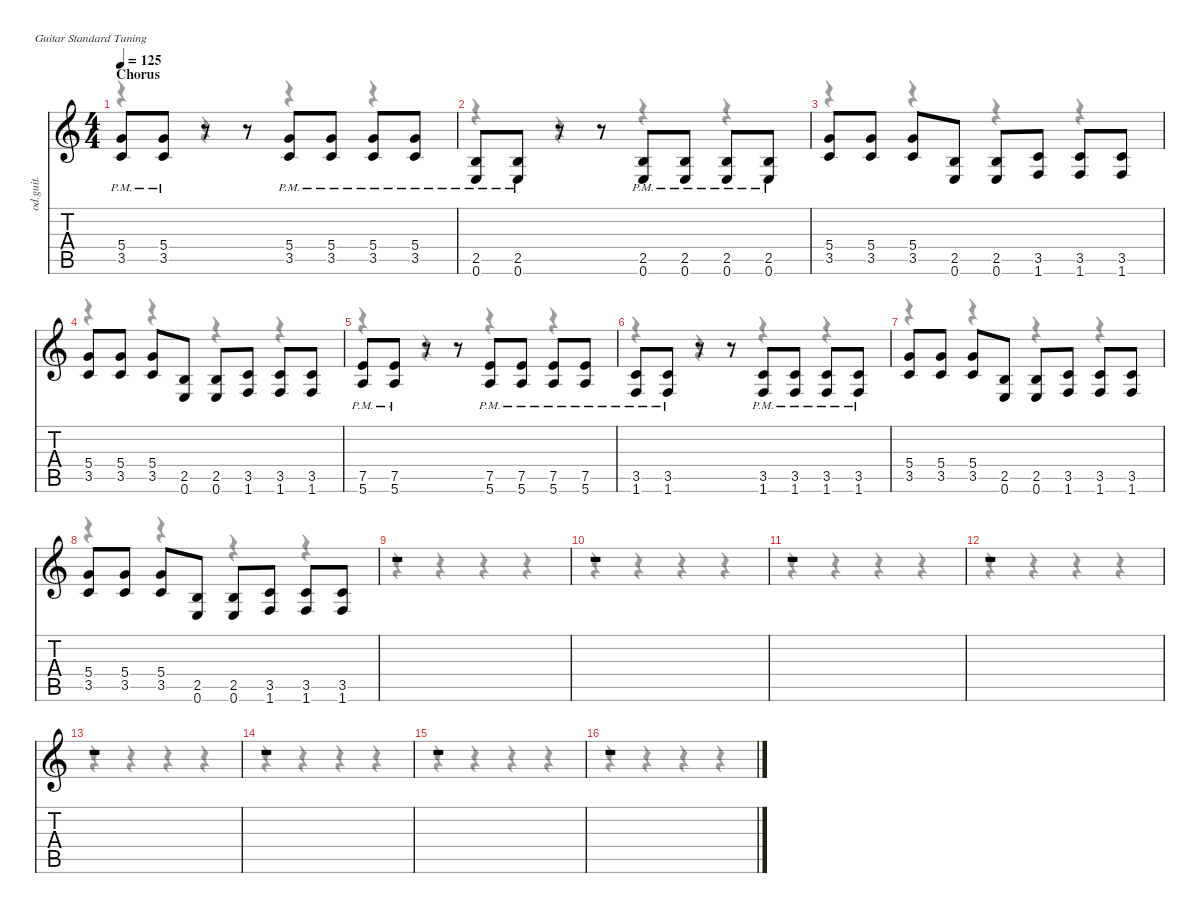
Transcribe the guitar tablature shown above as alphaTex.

\defaultSystemsLayout 4
\hideDynamics
\bracketExtendMode nobrackets
\otherSystemsTrackNameOrientation horizontal
\track ("Gtr OD" "od.guit.") {instrument overdrivenguitar}
\staff {score tabs}
\tuning (E4 B3 G3 D3 A2 E2)
\voice
\ts (4 4)
\section ("" "Chorus")
\tempo 125
\clef g2
\ks c
(5.4{pm} 3.5{pm}).8{dy f beam Up} (5.4{pm} 3.5{pm}).8{beam Up} r.8{beam Up} r.8{beam Up} (5.4{pm} 3.5{pm}).8{beam Up} (5.4{pm} 3.5{pm}).8{beam Up} (5.4{pm} 3.5{pm}).8{beam Up} (5.4{pm} 3.5{pm}).8{beam Up} |
(2.5{pm} 0.6{pm}).8{beam Up} (2.5{pm} 0.6{pm}).8{beam Up} r.8{beam Up} r.8{beam Up} (2.5{pm} 0.6{pm}).8{beam Up} (2.5{pm} 0.6{pm}).8{beam Up} (2.5{pm} 0.6{pm}).8{beam Up} (2.5{pm} 0.6{pm}).8{beam Up} |
(5.4 3.5).8{beam Up} (5.4 3.5).8{beam Up} (5.4 3.5).8{beam Up} (2.5 0.6).8{beam Up} (2.5 0.6).8{beam Up} (3.5 1.6).8{beam Up} (3.5 1.6).8{beam Up} (3.5 1.6).8{beam Up} |
(5.4 3.5).8{beam Up} (5.4 3.5).8{beam Up} (5.4 3.5).8{beam Up} (2.5 0.6).8{beam Up} (2.5 0.6).8{beam Up} (3.5 1.6).8{beam Up} (3.5 1.6).8{beam Up} (3.5 1.6).8{beam Up} |
(7.5{pm} 5.6{pm}).8{beam Up} (7.5{pm} 5.6{pm}).8{beam Up} r.8{beam Up} r.8{beam Up} (7.5{pm} 5.6{pm}).8{beam Up} (7.5{pm} 5.6{pm}).8{beam Up} (7.5{pm} 5.6{pm}).8{beam Up} (7.5{pm} 5.6{pm}).8{beam Up} |
(3.5{pm} 1.6{pm}).8{beam Up} (3.5{pm} 1.6{pm}).8{beam Up} r.8{beam Up} r.8{beam Up} (3.5{pm} 1.6{pm}).8{beam Up} (3.5{pm} 1.6{pm}).8{beam Up} (3.5{pm} 1.6{pm}).8{beam Up} (3.5{pm} 1.6{pm}).8{beam Up} |
(5.4 3.5).8{beam Up} (5.4 3.5).8{beam Up} (5.4 3.5).8{beam Up} (2.5 0.6).8{beam Up} (2.5 0.6).8{beam Up} (3.5 1.6).8{beam Up} (3.5 1.6).8{beam Up} (3.5 1.6).8{beam Up} |
(5.4 3.5).8{beam Up} (5.4 3.5).8{beam Up} (5.4 3.5).8{beam Up} (2.5 0.6).8{beam Up} (2.5 0.6).8{beam Up} (3.5 1.6).8{beam Up} (3.5 1.6).8{beam Up} (3.5 1.6).8{beam Up} |
r.1{beam Up} |
r.1{beam Up} |
r.1{beam Up} |
r.1{beam Up} |
r.1{beam Up} |
r.1{beam Up} |
r.1{beam Up} |
r.1{beam Up}
\voice
\clef g2
\ottava regular
\simile none
\ks c
r.4{dy mf beam Down} r.4{beam Down} r.4{beam Down} r.4{beam Down} |
r.4{beam Down} r.4{beam Down} r.4{beam Down} r.4{beam Down} |
r.4{beam Down} r.4{beam Down} r.4{beam Down} r.4{beam Down} |
r.4{beam Down} r.4{beam Down} r.4{beam Down} r.4{beam Down} |
r.4{beam Down} r.4{beam Down} r.4{beam Down} r.4{beam Down} |
r.4{beam Down} r.4{beam Down} r.4{beam Down} r.4{beam Down} |
r.4{beam Down} r.4{beam Down} r.4{beam Down} r.4{beam Down} |
r.4{beam Down} r.4{beam Down} r.4{beam Down} r.4{beam Down} |
r.4{beam Down} r.4{beam Down} r.4{beam Down} r.4{beam Down} |
r.4{beam Down} r.4{beam Down} r.4{beam Down} r.4{beam Down} |
r.4{beam Down} r.4{beam Down} r.4{beam Down} r.4{beam Down} |
r.4{beam Down} r.4{beam Down} r.4{beam Down} r.4{beam Down} |
r.4{beam Down} r.4{beam Down} r.4{beam Down} r.4{beam Down} |
r.4{beam Down} r.4{beam Down} r.4{beam Down} r.4{beam Down} |
r.4{beam Down} r.4{beam Down} r.4{beam Down} r.4{beam Down} |
r.4{beam Down} r.4{beam Down} r.4{beam Down} r.4{beam Down}
